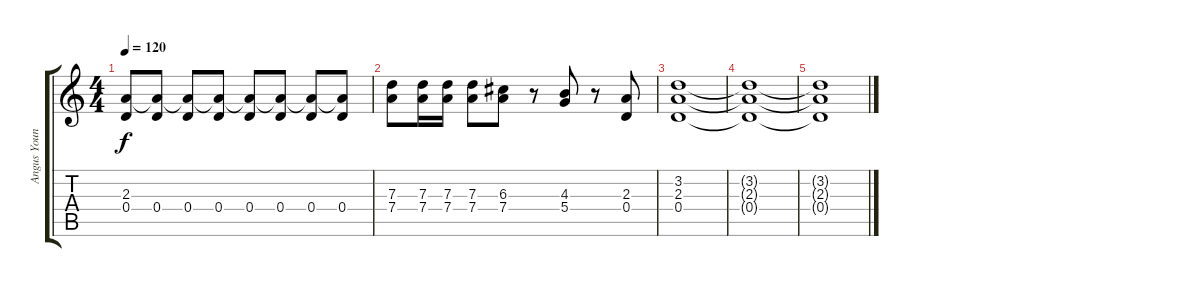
\track ("Angus Young 1" "Angus Youn") {instrument overdrivenguitar}
\staff {score tabs}
\tuning (E4 B3 G3 D3 A2 E2) {hide}
\ts (4 4)
\tempo 120
\clef g2
\ks c
(2.3{t} 0.4{t}).8{dy f} (2.3{t} 0.4).8 (2.3{t} 0.4).8 (2.3{t} 0.4).8 (2.3{t} 0.4).8 (2.3{t} 0.4).8 (2.3{t} 0.4).8 (2.3{t} 0.4).8 |
(7.3 7.4).8 (7.3 7.4).16 (7.3 7.4).16 (7.3 7.4).8 (6.3 7.4).8 r.8 (4.3 5.4).8 r.8 (2.3 0.4).8 |
(3.2 2.3 0.4).1 |
(3.2{t} 2.3{t} 0.4{t}).1 |
(3.2{t} 2.3{t} 0.4{t}).1
